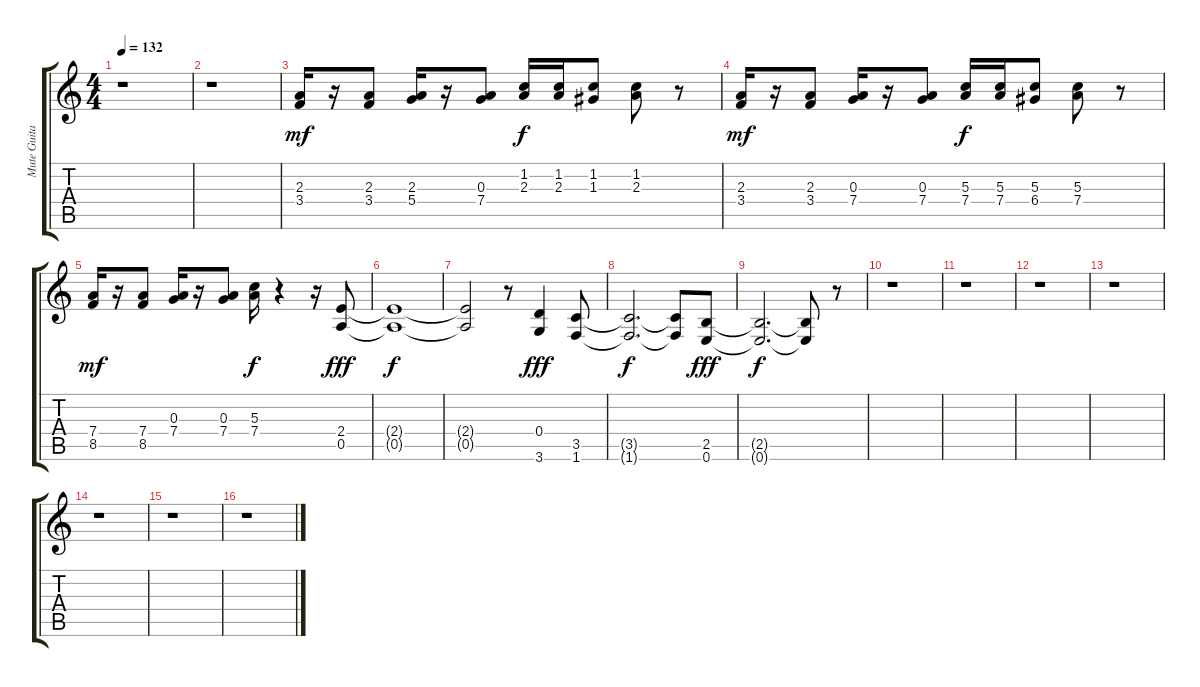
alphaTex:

\track ("Mute Guitar" "Mute Guita") {instrument electricguitarmuted}
\staff {score tabs}
\tuning (E4 B3 G3 D3 A2 E2) {hide}
\ts (4 4)
\tempo 132
\clef g2
\ks c
r.1{dy mf} |
r.1 |
(2.3 3.4).16{volume 11 instrument electricguitarmuted} r.16 (2.3 3.4).8 (2.3 5.4).16 r.16 (0.3 7.4).8 (1.2 2.3).16{dy f} (1.2 2.3).16 (1.2 1.3).8 (1.2 2.3).8 r.8 |
(2.3 3.4).16{dy mf} r.16 (2.3 3.4).8 (0.3 7.4).16 r.16 (0.3 7.4).8 (5.3 7.4).16{dy f} (5.3 7.4).16 (5.3 6.4).8 (5.3 7.4).8 r.8 |
(7.4 8.5).16{dy mf} r.16 (7.4 8.5).8 (0.3 7.4).16 r.16 (0.3 7.4).8 (5.3 7.4).16{dy f} r.4 r.16 (2.4 0.5).8{dy fff} |
(2.4{t} 0.5{t}).1{dy f} |
(2.4{t} 0.5{t}).2 r.8 (0.4 3.6).4{dy fff} (3.5 1.6).8 |
(3.5{t} 1.6{t}).2{d dy f} (3.5{t} 1.6{t}).8 (2.5 0.6).8{dy fff} |
(2.5{t} 0.6{t}).2{d dy f} (2.5{t} 0.6{t}).8 r.8 |
r.1 |
r.1 |
r.1 |
r.1 |
r.1 |
r.1 |
r.1
